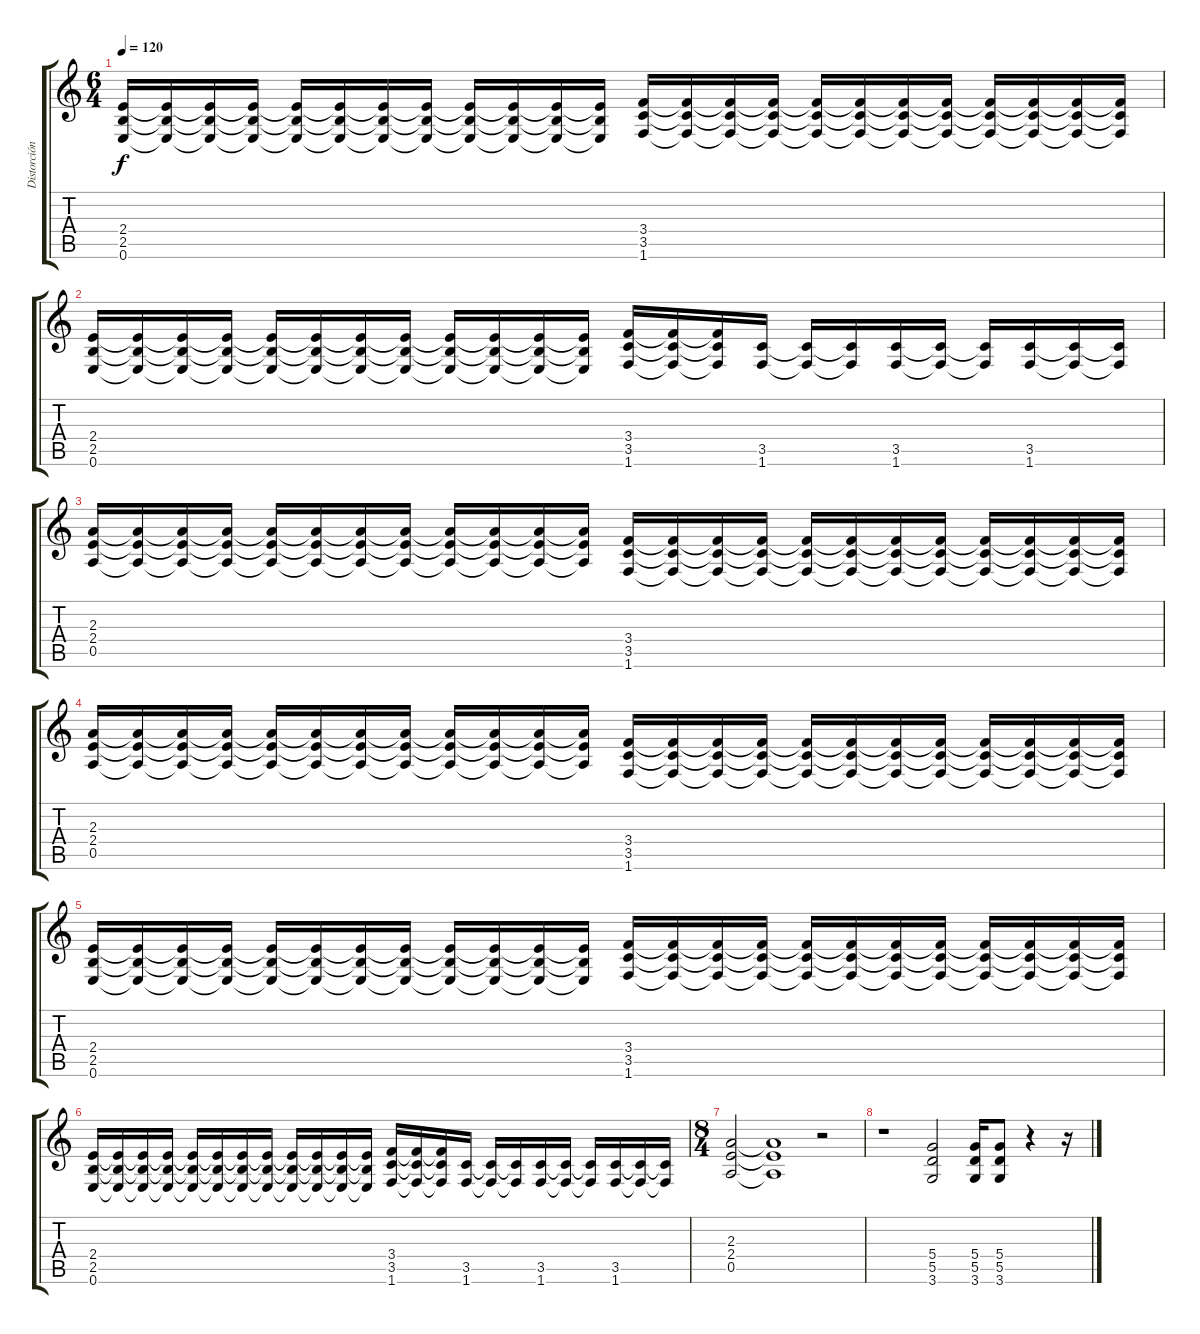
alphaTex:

\track ("Distorción (Acompañamiento)" "Distorción") {instrument distortionguitar}
\staff {score tabs}
\tuning (E4 B3 G3 D3 A2 E2) {hide}
\ts (6 4)
\tempo 120
\clef g2
\ks c
(2.4 2.5 0.6).16{dy f} (2.4{t} 2.5{t} 0.6{t}).16 (2.4{t} 2.5{t} 0.6{t}).16 (2.4{t} 2.5{t} 0.6{t}).16 (2.4{t} 2.5{t} 0.6{t}).16 (2.4{t} 2.5{t} 0.6{t}).16 (2.4{t} 2.5{t} 0.6{t}).16 (2.4{t} 2.5{t} 0.6{t}).16 (2.4{t} 2.5{t} 0.6{t}).16 (2.4{t} 2.5{t} 0.6{t}).16 (2.4{t} 2.5{t} 0.6{t}).16 (2.4{t} 2.5{t} 0.6{t}).16 (3.4 3.5 1.6).16 (3.4{t} 3.5{t} 1.6{t}).16 (3.4{t} 3.5{t} 1.6{t}).16 (3.4{t} 3.5{t} 1.6{t}).16 (3.4{t} 3.5{t} 1.6{t}).16 (3.4{t} 3.5{t} 1.6{t}).16 (3.4{t} 3.5{t} 1.6{t}).16 (3.4{t} 3.5{t} 1.6{t}).16 (3.4{t} 3.5{t} 1.6{t}).16 (3.4{t} 3.5{t} 1.6{t}).16 (3.4{t} 3.5{t} 1.6{t}).16 (3.4{t} 3.5{t} 1.6{t}).16 |
(2.4 2.5 0.6).16 (2.4{t} 2.5{t} 0.6{t}).16 (2.4{t} 2.5{t} 0.6{t}).16 (2.4{t} 2.5{t} 0.6{t}).16 (2.4{t} 2.5{t} 0.6{t}).16 (2.4{t} 2.5{t} 0.6{t}).16 (2.4{t} 2.5{t} 0.6{t}).16 (2.4{t} 2.5{t} 0.6{t}).16 (2.4{t} 2.5{t} 0.6{t}).16 (2.4{t} 2.5{t} 0.6{t}).16 (2.4{t} 2.5{t} 0.6{t}).16 (2.4{t} 2.5{t} 0.6{t}).16 (3.4 3.5 1.6).16 (3.4{t} 3.5{t} 1.6{t}).16 (3.4{t} 3.5{t} 1.6{t}).16 (3.5 1.6).16 (3.5{t} 1.6{t}).16 (3.5{t} 1.6{t}).16 (3.5 1.6).16 (3.5{t} 1.6{t}).16 (3.5{t} 1.6{t}).16 (3.5 1.6).16 (3.5{t} 1.6{t}).16 (3.5{t} 1.6{t}).16 |
(2.3 2.4 0.5).16 (2.3{t} 2.4{t} 0.5{t}).16 (2.3{t} 2.4{t} 0.5{t}).16 (2.3{t} 2.4{t} 0.5{t}).16 (2.3{t} 2.4{t} 0.5{t}).16 (2.3{t} 2.4{t} 0.5{t}).16 (2.3{t} 2.4{t} 0.5{t}).16 (2.3{t} 2.4{t} 0.5{t}).16 (2.3{t} 2.4{t} 0.5{t}).16 (2.3{t} 2.4{t} 0.5{t}).16 (2.3{t} 2.4{t} 0.5{t}).16 (2.3{t} 2.4{t} 0.5{t}).16 (3.4 3.5 1.6).16 (3.4{t} 3.5{t} 1.6{t}).16 (3.4{t} 3.5{t} 1.6{t}).16 (3.4{t} 3.5{t} 1.6{t}).16 (3.4{t} 3.5{t} 1.6{t}).16 (3.4{t} 3.5{t} 1.6{t}).16 (3.4{t} 3.5{t} 1.6{t}).16 (3.4{t} 3.5{t} 1.6{t}).16 (3.4{t} 3.5{t} 1.6{t}).16 (3.4{t} 3.5{t} 1.6{t}).16 (3.4{t} 3.5{t} 1.6{t}).16 (3.4{t} 3.5{t} 1.6{t}).16 |
(2.3 2.4 0.5).16 (2.3{t} 2.4{t} 0.5{t}).16 (2.3{t} 2.4{t} 0.5{t}).16 (2.3{t} 2.4{t} 0.5{t}).16 (2.3{t} 2.4{t} 0.5{t}).16 (2.3{t} 2.4{t} 0.5{t}).16 (2.3{t} 2.4{t} 0.5{t}).16 (2.3{t} 2.4{t} 0.5{t}).16 (2.3{t} 2.4{t} 0.5{t}).16 (2.3{t} 2.4{t} 0.5{t}).16 (2.3{t} 2.4{t} 0.5{t}).16 (2.3{t} 2.4{t} 0.5{t}).16 (3.4 3.5 1.6).16 (3.4{t} 3.5{t} 1.6{t}).16 (3.4{t} 3.5{t} 1.6{t}).16 (3.4{t} 3.5{t} 1.6{t}).16 (3.4{t} 3.5{t} 1.6{t}).16 (3.4{t} 3.5{t} 1.6{t}).16 (3.4{t} 3.5{t} 1.6{t}).16 (3.4{t} 3.5{t} 1.6{t}).16 (3.4{t} 3.5{t} 1.6{t}).16 (3.4{t} 3.5{t} 1.6{t}).16 (3.4{t} 3.5{t} 1.6{t}).16 (3.4{t} 3.5{t} 1.6{t}).16 |
(2.4 2.5 0.6).16 (2.4{t} 2.5{t} 0.6{t}).16 (2.4{t} 2.5{t} 0.6{t}).16 (2.4{t} 2.5{t} 0.6{t}).16 (2.4{t} 2.5{t} 0.6{t}).16 (2.4{t} 2.5{t} 0.6{t}).16 (2.4{t} 2.5{t} 0.6{t}).16 (2.4{t} 2.5{t} 0.6{t}).16 (2.4{t} 2.5{t} 0.6{t}).16 (2.4{t} 2.5{t} 0.6{t}).16 (2.4{t} 2.5{t} 0.6{t}).16 (2.4{t} 2.5{t} 0.6{t}).16 (3.4 3.5 1.6).16 (3.4{t} 3.5{t} 1.6{t}).16 (3.4{t} 3.5{t} 1.6{t}).16 (3.4{t} 3.5{t} 1.6{t}).16 (3.4{t} 3.5{t} 1.6{t}).16 (3.4{t} 3.5{t} 1.6{t}).16 (3.4{t} 3.5{t} 1.6{t}).16 (3.4{t} 3.5{t} 1.6{t}).16 (3.4{t} 3.5{t} 1.6{t}).16 (3.4{t} 3.5{t} 1.6{t}).16 (3.4{t} 3.5{t} 1.6{t}).16 (3.4{t} 3.5{t} 1.6{t}).16 |
(2.4 2.5 0.6).16 (2.4{t} 2.5{t} 0.6{t}).16 (2.4{t} 2.5{t} 0.6{t}).16 (2.4{t} 2.5{t} 0.6{t}).16 (2.4{t} 2.5{t} 0.6{t}).16 (2.4{t} 2.5{t} 0.6{t}).16 (2.4{t} 2.5{t} 0.6{t}).16 (2.4{t} 2.5{t} 0.6{t}).16 (2.4{t} 2.5{t} 0.6{t}).16 (2.4{t} 2.5{t} 0.6{t}).16 (2.4{t} 2.5{t} 0.6{t}).16 (2.4{t} 2.5{t} 0.6{t}).16 (3.4 3.5 1.6).16 (3.4{t} 3.5{t} 1.6{t}).16 (3.4{t} 3.5{t} 1.6{t}).16 (3.5 1.6).16 (3.5{t} 1.6{t}).16 (3.5{t} 1.6{t}).16 (3.5 1.6).16 (3.5{t} 1.6{t}).16 (3.5{t} 1.6{t}).16 (3.5 1.6).16 (3.5{t} 1.6{t}).16 (3.5{t} 1.6{t}).16 |
\ts (8 4)
(2.3 2.4 0.5).2 (2.3{t} 2.4{t} 0.5{t}).1{volume 0} r.2 |
r.1 (5.4 5.5 3.6).2{volume 13} (5.4 5.5 3.6).16 (5.4 5.5 3.6).8{volume 0} r.4 r.16
